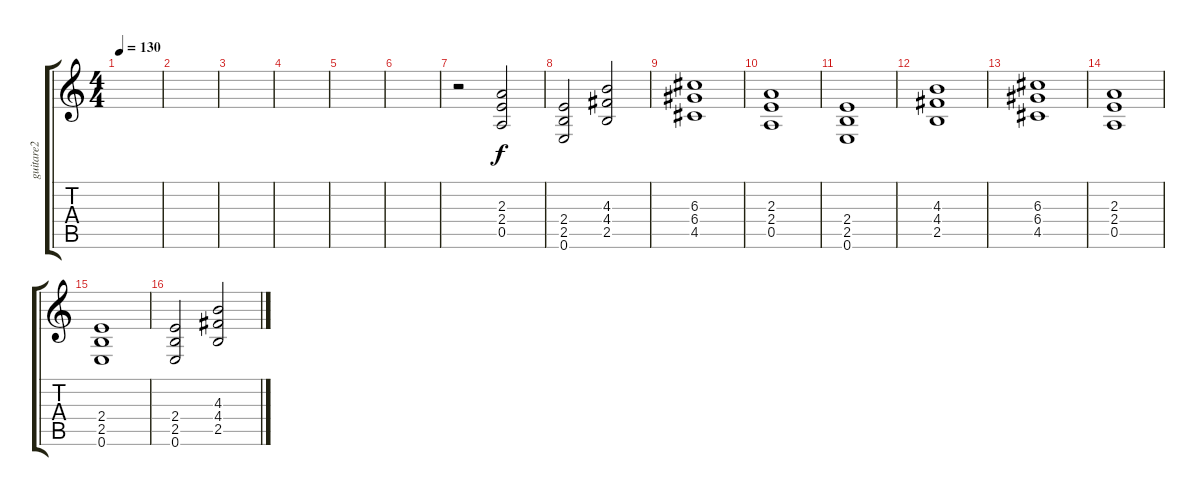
\track ("guitare2" "guitare2") {instrument overdrivenguitar}
\staff {score tabs}
\tuning (E4 B3 G3 D3 A2 E2) {hide}
\ts (4 4)
\tempo 130
\clef g2
\ks c
|
|
|
|
|
|
r.2 (2.3 2.4 0.5).2 |
(2.4 2.5 0.6).2 (4.3 4.4 2.5).2 |
(6.3 6.4 4.5).1 |
(2.3 2.4 0.5).1 |
(2.4 2.5 0.6).1 |
(4.3 4.4 2.5).1 |
(6.3 6.4 4.5).1 |
(2.3 2.4 0.5).1 |
(2.4 2.5 0.6).1 |
(2.4 2.5 0.6).2 (4.3 4.4 2.5).2
